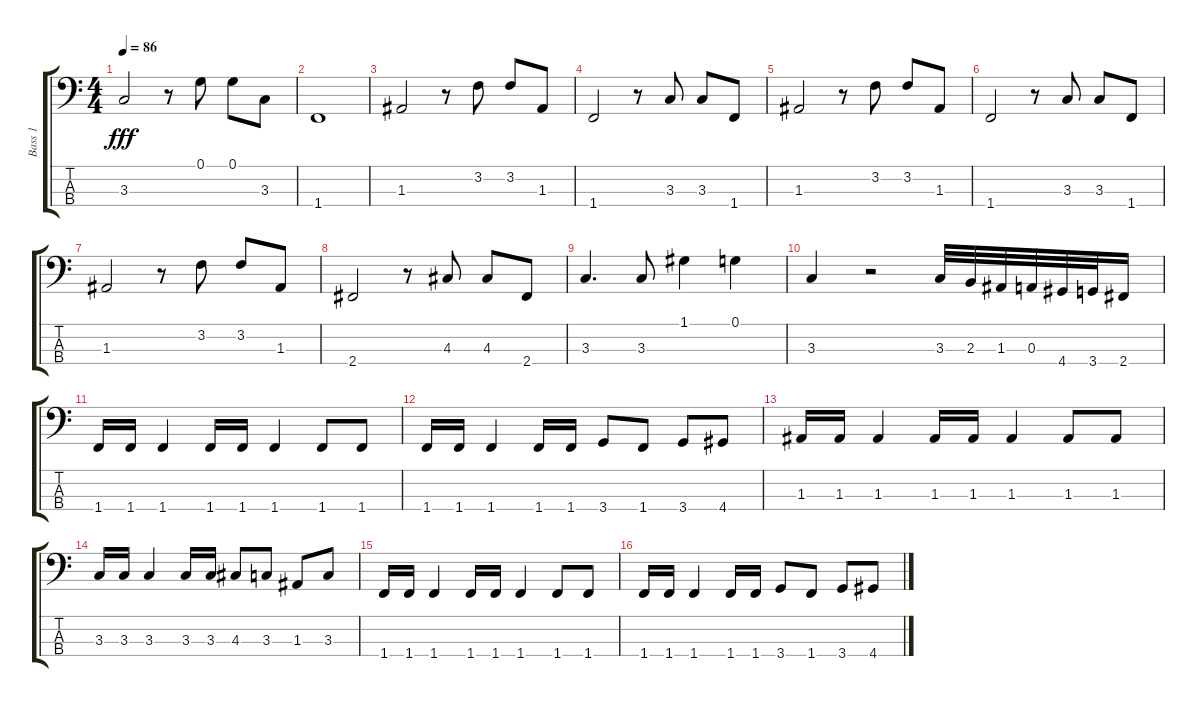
\track ("Bass 1" "Bass 1") {instrument fretlessbass}
\staff {score tabs}
\tuning (G2 D2 A1 E1) {hide}
\ts (4 4)
\tempo 86
\clef f4
\ks c
3.3.2{dy fff} r.8 0.1.8 0.1.8 3.3.8 |
1.4.1 |
1.3.2 r.8 3.2.8 3.2.8 1.3.8 |
1.4.2 r.8 3.3.8 3.3.8 1.4.8 |
1.3.2 r.8 3.2.8 3.2.8 1.3.8 |
1.4.2 r.8 3.3.8 3.3.8 1.4.8 |
1.3.2 r.8 3.2.8 3.2.8 1.3.8 |
2.4.2 r.8 4.3.8 4.3.8 2.4.8 |
3.3.4{d} 3.3.8 1.1.4 0.1.4 |
3.3.4 r.2 3.3.32 2.3.32 1.3.32 0.3.32 4.4.32 3.4.32 2.4.16 |
1.4.16 1.4.16 1.4.4 1.4.16 1.4.16 1.4.4 1.4.8 1.4.8 |
1.4.16 1.4.16 1.4.4 1.4.16 1.4.16 3.4.8 1.4.8 3.4.8 4.4.8 |
1.3.16 1.3.16 1.3.4 1.3.16 1.3.16 1.3.4 1.3.8 1.3.8 |
3.3.16 3.3.16 3.3.4 3.3.16 3.3.16 4.3.8 3.3.8 1.3.8 3.3.8 |
1.4.16 1.4.16 1.4.4 1.4.16 1.4.16 1.4.4 1.4.8 1.4.8 |
1.4.16 1.4.16 1.4.4 1.4.16 1.4.16 3.4.8 1.4.8 3.4.8 4.4.8
